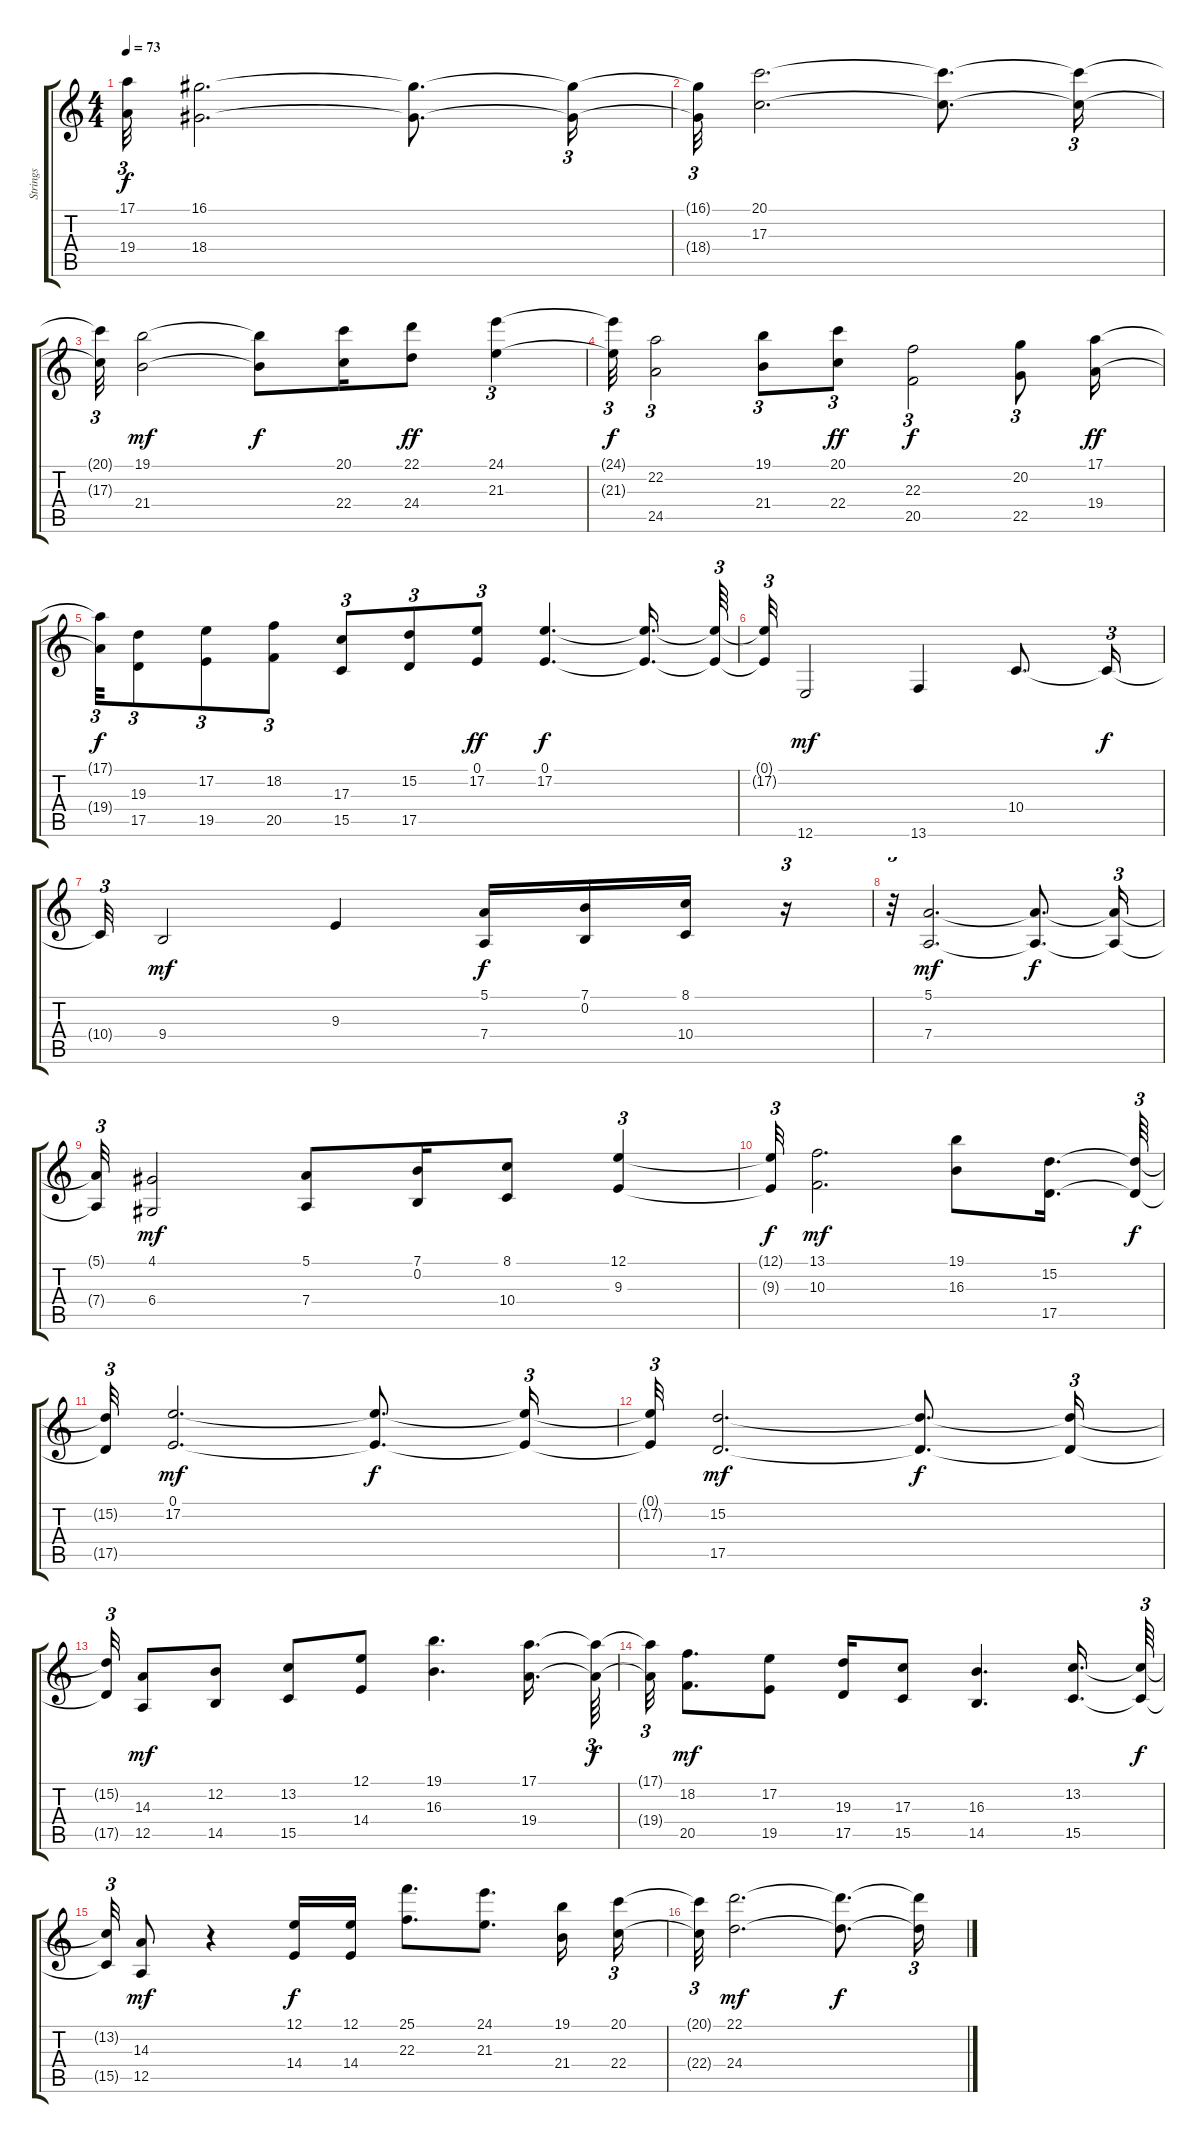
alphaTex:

\track ("Strings" "Strings") {instrument stringensemble2}
\staff {score tabs}
\tuning (E4 B3 G3 D3 A2 E2) {hide}
\ts (4 4)
\tempo 73
\clef g2
\ks c
(17.1{t} 19.4{t}).32{tu (3 2) dy f} (16.1 18.4).2{d} (16.1{t} 18.4{t}).8{d} (16.1{t} 18.4{t}).16{tu (3 2)} |
(16.1{t} 18.4{t}).32{tu (3 2)} (20.1 17.3).2{d} (20.1{t} 17.3{t}).8{d} (20.1{t} 17.3{t}).16{tu (3 2)} |
(20.1{t} 17.3{t}).32{tu (3 2)} (19.1 21.4).2{dy mf} (19.1{t} 21.4{t}).8{dy f} (20.1 22.4).16 (22.1 24.4).8{dy ff} (24.1 21.3).4{tu (3 2)} |
(24.1{t} 21.3{t}).32{tu (3 2) dy f} (22.2 24.5).2{tu (3 2)} (19.1 21.4).8{tu (3 2)} (20.1 22.4).8{tu (3 2) dy ff} (22.3 20.5).2{tu (3 2) dy f} (20.2 22.5).8{tu (3 2)} (17.1 19.4).16{dy ff} |
(17.1{t} 19.4{t}).32{tu (3 2) dy f} (19.3 17.5).8{tu (3 2)} (17.2 19.5).8{tu (3 2)} (18.2 20.5).8{tu (3 2)} (17.3 15.5).8{tu (3 2)} (15.2 17.5).8{tu (3 2)} (0.1 17.2).8{tu (3 2) dy ff} (0.1 17.2).4{d dy f} (0.1{t} 17.2{t}).16{d} (0.1{t} 17.2{t}).64{tu (3 2)} |
(0.1{t} 17.2{t}).32{tu (3 2)} 12.6.2{dy mf} 13.6.4 10.4.8{d} 10.4{t}.16{tu (3 2) dy f} |
10.4{t}.32{tu (3 2)} 9.4.2{dy mf} 9.3.4 (5.1 7.4).16{dy f} (7.1 0.2).16 (8.1 10.4).16 r.16{tu (3 2)} |
r.32{tu (3 2)} (5.1 7.4).2{d dy mf} (5.1{t} 7.4{t}).8{d dy f} (5.1{t} 7.4{t}).16{tu (3 2)} |
(5.1{t} 7.4{t}).32{tu (3 2)} (4.1 6.4).2{dy mf} (5.1 7.4).8 (7.1 0.2).16 (8.1 10.4).8 (12.1 9.3).4{tu (3 2)} |
(12.1{t} 9.3{t}).32{tu (3 2) dy f} (13.1 10.3).2{d dy mf} (19.1 16.3).8 (15.2 17.5).16{d} (15.2{t} 17.5{t}).64{tu (3 2) dy f} |
(15.2{t} 17.5{t}).32{tu (3 2)} (0.1 17.2).2{d dy mf} (0.1{t} 17.2{t}).8{d dy f} (0.1{t} 17.2{t}).16{tu (3 2)} |
(0.1{t} 17.2{t}).32{tu (3 2)} (15.2 17.5).2{d dy mf} (15.2{t} 17.5{t}).8{d dy f} (15.2{t} 17.5{t}).16{tu (3 2)} |
(15.2{t} 17.5{t}).32{tu (3 2)} (14.3 12.5).8{dy mf} (12.2 14.5).8 (13.2 15.5).8 (12.1 14.4).8 (19.1 16.3).4{d} (17.1 19.4).16{d} (17.1{t} 19.4{t}).64{tu (3 2) dy f} |
(17.1{t} 19.4{t}).32{tu (3 2)} (18.2 20.5).8{d dy mf} (17.2 19.5).8 (19.3 17.5).16 (17.3 15.5).8 (16.3 14.5).4{d} (13.2 15.5).16{d} (13.2{t} 15.5{t}).64{tu (3 2) dy f} |
(13.2{t} 15.5{t}).32{tu (3 2)} (14.3 12.5).8{dy mf} r.4 (12.1 14.4).16{dy f} (12.1 14.4).16 (25.1 22.3).8{d} (24.1 21.3).8{d} (19.1 21.4).16 (20.1 22.4).16{tu (3 2)} |
(20.1{t} 22.4{t}).32{tu (3 2)} (22.1 24.4).2{d dy mf} (22.1{t} 24.4{t}).8{d dy f} (22.1{t} 24.4{t}).16{tu (3 2)}
